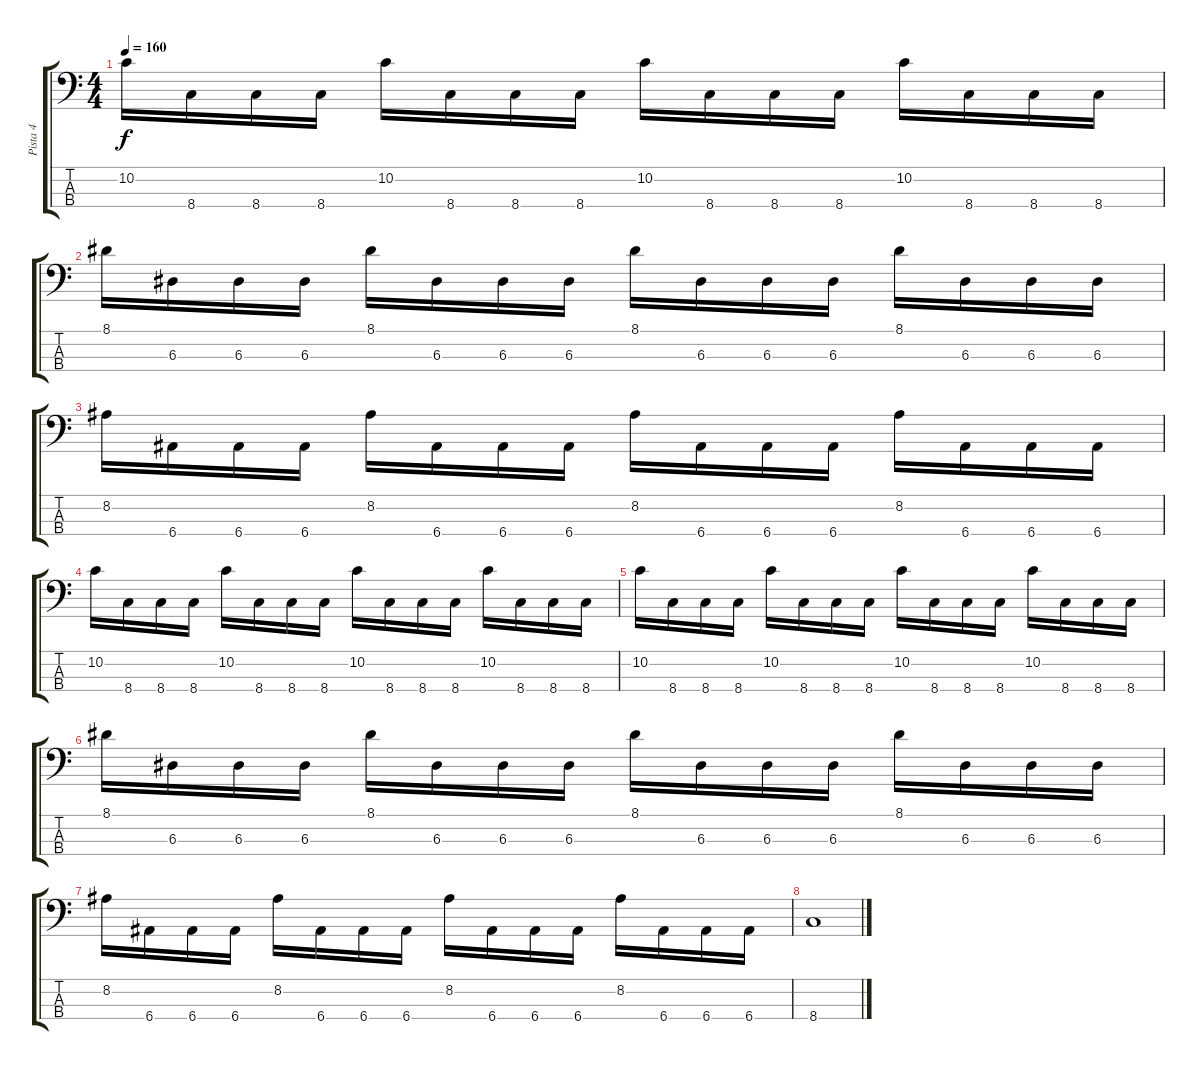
\track ("Pista 4" "Pista 4") {instrument electricbassfinger}
\staff {score tabs}
\tuning (G2 D2 A1 E1) {hide}
\ts (4 4)
\tempo 160
\clef f4
\ks c
10.2.16{dy f} 8.4.16 8.4.16 8.4.16 10.2.16 8.4.16 8.4.16 8.4.16 10.2.16 8.4.16 8.4.16 8.4.16 10.2.16 8.4.16 8.4.16 8.4.16 |
8.1.16 6.3.16 6.3.16 6.3.16 8.1.16 6.3.16 6.3.16 6.3.16 8.1.16 6.3.16 6.3.16 6.3.16 8.1.16 6.3.16 6.3.16 6.3.16 |
8.2.16 6.4.16 6.4.16 6.4.16 8.2.16 6.4.16 6.4.16 6.4.16 8.2.16 6.4.16 6.4.16 6.4.16 8.2.16 6.4.16 6.4.16 6.4.16 |
10.2.16 8.4.16 8.4.16 8.4.16 10.2.16 8.4.16{txt ""} 8.4.16 8.4.16 10.2.16 8.4.16 8.4.16 8.4.16 10.2.16 8.4.16 8.4.16 8.4.16 |
10.2.16 8.4.16 8.4.16 8.4.16 10.2.16 8.4.16 8.4.16 8.4.16 10.2.16 8.4.16 8.4.16 8.4.16 10.2.16 8.4.16 8.4.16 8.4.16 |
8.1.16 6.3.16 6.3.16 6.3.16 8.1.16 6.3.16 6.3.16 6.3.16 8.1.16 6.3.16 6.3.16 6.3.16 8.1.16 6.3.16 6.3.16 6.3.16 |
8.2.16 6.4.16 6.4.16 6.4.16 8.2.16 6.4.16 6.4.16 6.4.16 8.2.16 6.4.16 6.4.16 6.4.16 8.2.16 6.4.16 6.4.16 6.4.16 |
8.4.1
